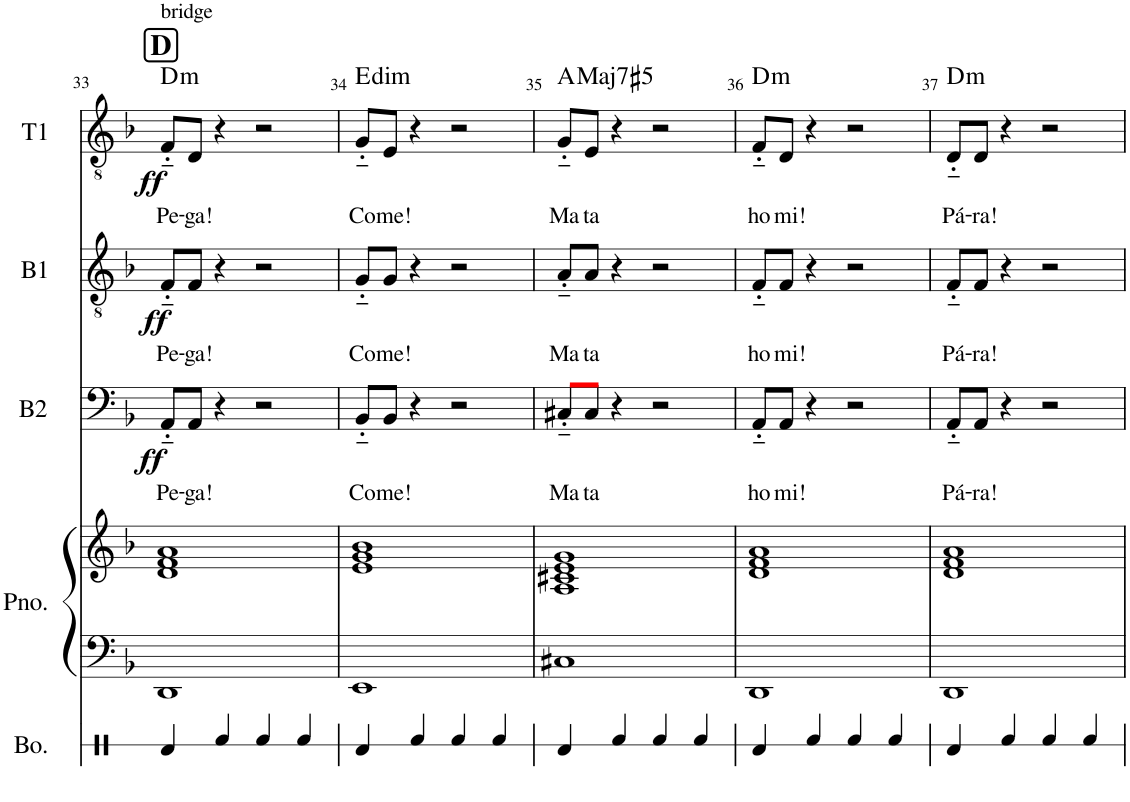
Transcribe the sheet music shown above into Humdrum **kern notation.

**kern	**kern	**kern	**kern	**text	**dynam	**kern	**text	**dynam	**kern	**text	**dynam	**harte
*part5	*part4	*part4	*part3	*part3	*part3	*part2	*part2	*part2	*part1	*part1	*part1	*part1
*staff6	*staff5	*staff4	*staff3	*staff3	*staff3	*staff2	*staff2	*staff2	*staff1	*staff1	*staff1	*
*I"Bongos	*I"Piano	*	*I"Baixo	*	*	*I"Barítono	*	*	*I"Tenor	*	*	*
*I'Bo.	*I'Pno.	*	*I'B2	*	*	*I'B1	*	*	*I'T1	*	*	*
!!LO:PB:g=z
*clefX	*clefF4	*clefG2	*clefF4	*	*	*clefGv2	*	*	*clefGv2	*	*	*
*k[]	*k[b-]	*k[b-]	*k[b-]	*	*	*k[b-]	*	*	*k[b-]	*	*	*
*M4/4	*M4/4	*M4/4	*M4/4	*	*	*M4/4	*	*	*M4/4	*	*	*
=33	=33	=33	=33	=33	=33	=33	=33	=33	=33	=33	=33	=33
!	!	!	!	!	!	!	!	!	!LO:TX:a:B:t=D	!	!	!
!	!	!	!	!	!	!	!	!	!LO:TX:a:t=bridge	!	!	!
!	!	!	!	!LO:LY:b	!LO:DY:b	!	!LO:LY:b	!LO:DY:b	!	!LO:LY:b	!LO:DY:b	!LO:H:kt=m
4Rd/	1DD	1d 1f 1a	8AA'~/L	Pe-	ff	8F'~/L	Pe-	ff	8F'~/L	Pe-	ff	D:min
!	!	!	!	!LO:LY:b	!	!	!LO:LY:b	!	!	!LO:LY:b	!	!
.	.	.	8AA/J	-ga!	.	8F/J	-ga!	.	8D/J	-ga!	.	.
4Rf/	.	.	4r	.	.	4r	.	.	4r	.	.	.
4Rf/	.	.	2r	.	.	2r	.	.	2r	.	.	.
4Rf/	.	.	.	.	.	.	.	.	.	.	.	.
=34	=34	=34	=34	=34	=34	=34	=34	=34	=34	=34	=34	=34
!	!	!	!	!LO:LY:b	!	!	!LO:LY:b	!	!	!LO:LY:b	!	!LO:H:kt=dim
4Rd/	1EE	1e 1g 1b-	8BB-'~/L	Co-	.	8G'~/L	Co-	.	8G'~/L	Co-	.	E:dim
!	!	!	!	!LO:LY:b	!	!	!LO:LY:b	!	!	!LO:LY:b	!	!
.	.	.	8BB-/J	-me!	.	8G/J	-me!	.	8E/J	-me!	.	.
4Rf/	.	.	4r	.	.	4r	.	.	4r	.	.	.
4Rf/	.	.	2r	.	.	2r	.	.	2r	.	.	.
4Rf/	.	.	.	.	.	.	.	.	.	.	.	.
=35	=35	=35	=35	=35	=35	=35	=35	=35	=35	=35	=35	=35
!	!	!	!	!LO:LY:b	!	!	!LO:LY:b	!	!	!LO:LY:b	!	!LO:H:kt=Maj7
4Rd/	1C#X	1A 1c#X 1e 1g	8C#X'~/L	Ma-	.	8A'~/L	Ma-	.	8Gn'~/L	Ma-	.	A:(3,#5,7)
!	!	!	!	!LO:LY:b	!	!	!LO:LY:b	!	!	!LO:LY:b	!	!
.	.	.	8C#/J	-ta	.	8A/J	-ta	.	8En/J	-ta	.	.
4Rf/	.	.	4r	.	.	4r	.	.	4r	.	.	.
4Rf/	.	.	2r	.	.	2r	.	.	2r	.	.	.
4Rf/	.	.	.	.	.	.	.	.	.	.	.	.
=36	=36	=36	=36	=36	=36	=36	=36	=36	=36	=36	=36	=36
!	!	!	!	!LO:LY:b	!	!	!LO:LY:b	!	!	!LO:LY:b	!	!LO:H:kt=m
4Rd/	1DD	1d 1f 1a	8AA'~/L	ho-	.	8F'~/L	ho-	.	8F'~/L	ho-	.	D:min
!	!	!	!	!LO:LY:b	!	!	!LO:LY:b	!	!	!LO:LY:b	!	!
.	.	.	8AA/J	-mi!	.	8F/J	-mi!	.	8D/J	-mi!	.	.
4Rf/	.	.	4r	.	.	4r	.	.	4r	.	.	.
4Rf/	.	.	2r	.	.	2r	.	.	2r	.	.	.
4Rf/	.	.	.	.	.	.	.	.	.	.	.	.
=37	=37	=37	=37	=37	=37	=37	=37	=37	=37	=37	=37	=37
!	!	!	!	!LO:LY:b	!	!	!LO:LY:b	!	!	!LO:LY:b	!	!LO:H:kt=m
4Rd/	1DD	1d 1f 1a	8AA'~/L	Pá-	.	8F'~/L	Pá-	.	8D'~/L	Pá-	.	D:min
!	!	!	!	!LO:LY:b	!	!	!LO:LY:b	!	!	!LO:LY:b	!	!
.	.	.	8AA/J	-ra!	.	8F/J	-ra!	.	8D/J	-ra!	.	.
4Rf/	.	.	4r	.	.	4r	.	.	4r	.	.	.
4Rf/	.	.	2r	.	.	2r	.	.	2r	.	.	.
4Rf/	.	.	.	.	.	.	.	.	.	.	.	.
=	=	=	=	=	=	=	=	=	=	=	=	=
*-	*-	*-	*-	*-	*-	*-	*-	*-	*-	*-	*-	*-
